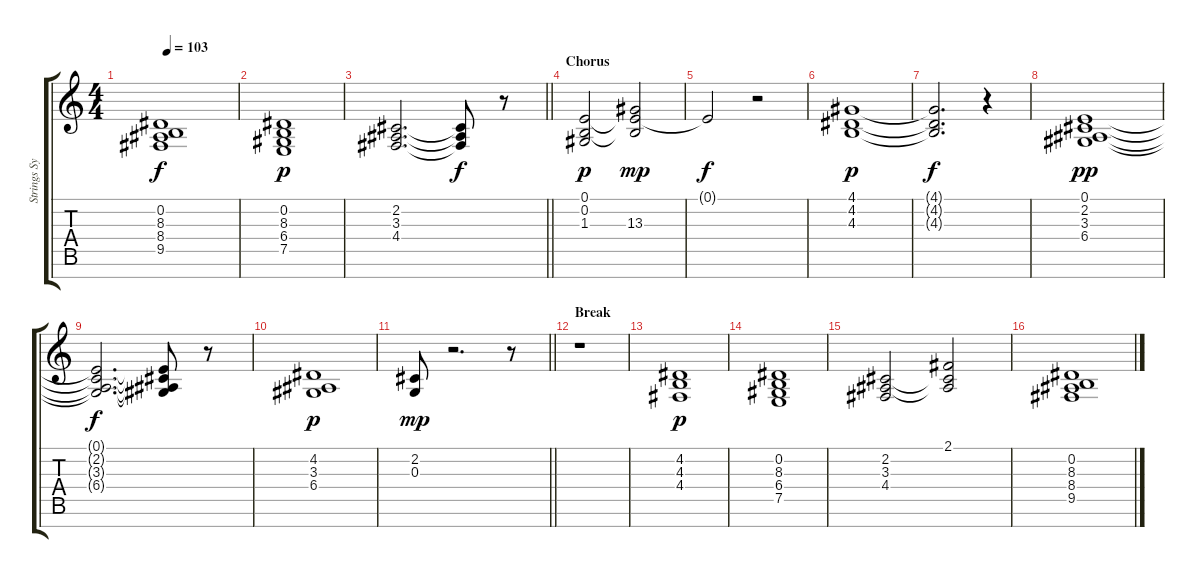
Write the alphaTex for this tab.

\track ("Strings Synth I" "Strings Sy") {instrument synthstrings2}
\staff {score tabs}
\tuning (E4 B3 G3 D3 A2 E2 B1) {hide}
\ts (4 4)
\tempo 103
\clef g2
\ks c
(0.2{t} 8.3{t} 8.4{t} 9.5{t}).1{dy f} |
(0.2 8.3 6.4 7.5).1{dy p} |
\barLineRight lightlight
(2.2 3.3 4.4).2{d} (2.2{t} 3.3{t} 4.4{t}).8{dy f} r.8 |
\section ("" "Chorus")
(0.1 0.2 1.3).2{dy p} (0.1{t} 0.2{t} 13.3).2{dy mp} |
0.1{t}.2{dy f} r.2 |
(4.1 4.2 4.3).1{dy p} |
(4.1{t} 4.2{t} 4.3{t}).2{d dy f} r.4 |
(0.1 2.2 3.3 6.4).1{dy pp} |
(0.1{t} 2.2{t} 3.3{t} 6.4{t}).2{d dy f} (0.1{t} 2.2{t} 3.3{t} 6.4{t}).8 r.8 |
(4.2 3.3 6.4).1{dy p} |
\barLineRight lightlight
(2.2 0.3).8{dy mp} r.2{d} r.8 |
\section ("" "Break")
r.1 |
(4.2 4.3 4.4).1{dy p} |
(0.2 8.3 6.4 7.5).1 |
(2.2 3.3 4.4).2 (2.1 2.2{t} 3.3{t}).2 |
(0.2 8.3 8.4 9.5).1
